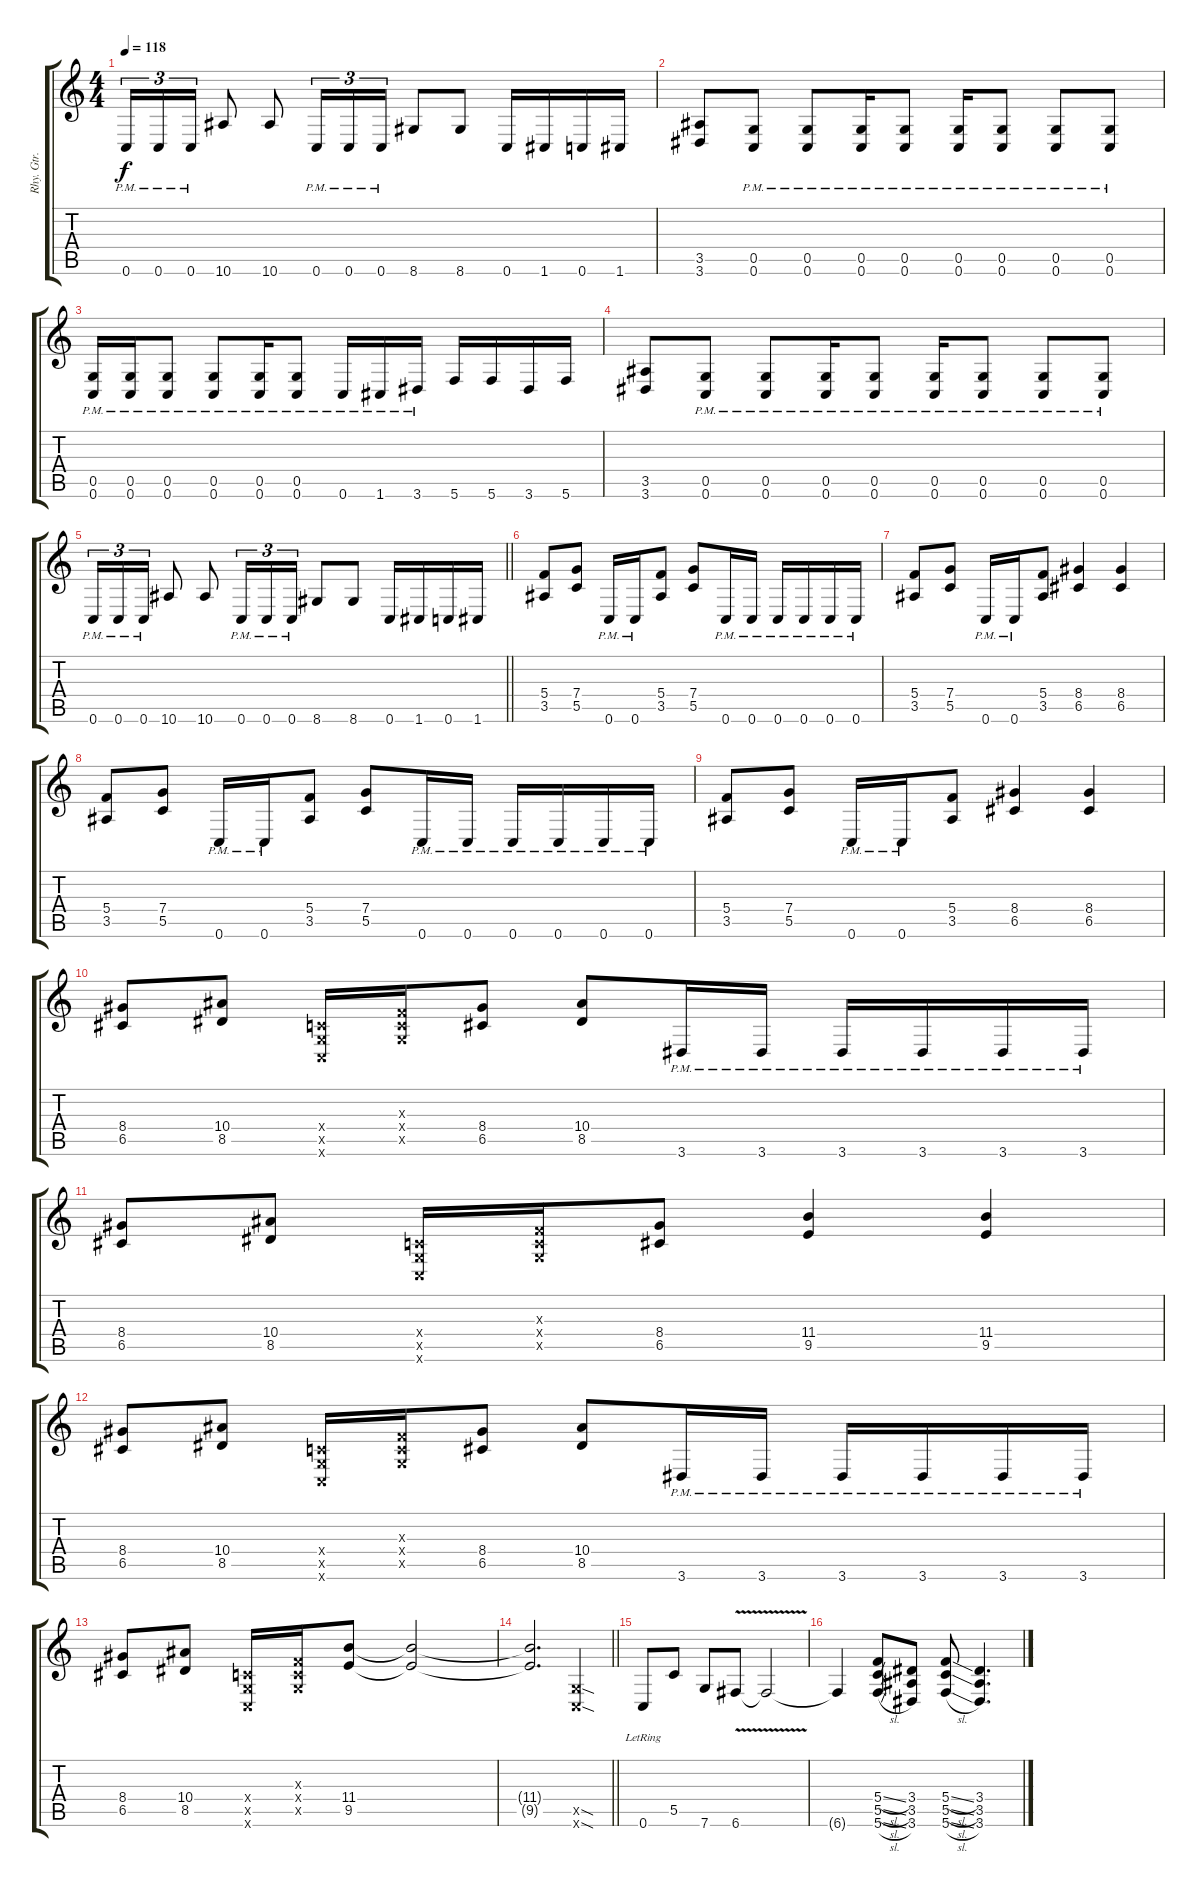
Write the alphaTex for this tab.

\track ("Rhy. Gtr. 2" "Rhy. Gtr. ") {instrument distortionguitar}
\staff {score tabs}
\tuning (D4 A3 F3 C3 G2 C2) {hide}
\ts (4 4)
\tempo 118
\clef g2
\ks c
0.6{pm}.16{tu (3 2) dy f} 0.6{pm}.16{tu (3 2)} 0.6{pm}.16{tu (3 2)} 10.6.8 10.6.8 0.6{pm}.16{tu (3 2)} 0.6{pm}.16{tu (3 2)} 0.6{pm}.16{tu (3 2)} 8.6.8 8.6.8 0.6.16 1.6.16 0.6.16 1.6.16 |
(3.5 3.6).8 (0.5{pm} 0.6{pm}).8 (0.5{pm} 0.6{pm}).8 (0.5{pm} 0.6{pm}).16 (0.5{pm} 0.6{pm}).8 (0.5{pm} 0.6{pm}).16 (0.5{pm} 0.6{pm}).8 (0.5{pm} 0.6{pm}).8 (0.5{pm} 0.6{pm}).8 |
(0.5{pm} 0.6{pm}).16 (0.5{pm} 0.6{pm}).16 (0.5{pm} 0.6{pm}).8 (0.5{pm} 0.6{pm}).8 (0.5{pm} 0.6{pm}).16 (0.5{pm} 0.6{pm}).8 0.6{pm}.16 1.6{pm}.16 3.6{pm}.16 5.6.16 5.6.16 3.6.16 5.6.16 |
(3.5 3.6).8 (0.5{pm} 0.6{pm}).8 (0.5{pm} 0.6{pm}).8 (0.5{pm} 0.6{pm}).16 (0.5{pm} 0.6{pm}).8 (0.5{pm} 0.6{pm}).16 (0.5{pm} 0.6{pm}).8 (0.5{pm} 0.6{pm}).8 (0.5{pm} 0.6{pm}).8 |
\barLineRight lightlight
0.6{pm}.16{tu (3 2)} 0.6{pm}.16{tu (3 2)} 0.6{pm}.16{tu (3 2)} 10.6.8 10.6.8 0.6{pm}.16{tu (3 2)} 0.6{pm}.16{tu (3 2)} 0.6{pm}.16{tu (3 2)} 8.6.8 8.6.8 0.6.16 1.6.16 0.6.16 1.6.16 |
\section ("" "")
(5.4 3.5).8 (7.4 5.5).8 0.6{pm}.16 0.6{pm}.16 (5.4 3.5).8 (7.4 5.5).8 0.6{pm}.16 0.6{pm}.16 0.6{pm}.16 0.6{pm}.16 0.6{pm}.16 0.6{pm}.16 |
(5.4 3.5).8 (7.4 5.5).8 0.6{pm}.16 0.6{pm}.16 (5.4 3.5).8 (8.4 6.5).4 (8.4 6.5).4 |
(5.4 3.5).8 (7.4 5.5).8 0.6{pm}.16 0.6{pm}.16 (5.4 3.5).8 (7.4 5.5).8 0.6{pm}.16 0.6{pm}.16 0.6{pm}.16 0.6{pm}.16 0.6{pm}.16 0.6{pm}.16 |
(5.4 3.5).8 (7.4 5.5).8 0.6{pm}.16 0.6{pm}.16 (5.4 3.5).8 (8.4 6.5).4 (8.4 6.5).4 |
(8.4 6.5).8 (10.4 8.5).8 (0.4{x} 0.5{x} 0.6{x}).16 (0.3{x} 0.4{x} 0.5{x}).16 (8.4 6.5).8 (10.4 8.5).8 3.6{pm}.16 3.6{pm}.16 3.6{pm}.16 3.6{pm}.16 3.6{pm}.16 3.6{pm}.16 |
(8.4 6.5).8 (10.4 8.5).8 (0.4{x} 0.5{x} 0.6{x}).16 (0.3{x} 0.4{x} 0.5{x}).16 (8.4 6.5).8 (11.4 9.5).4 (11.4 9.5).4 |
(8.4 6.5).8 (10.4 8.5).8 (0.4{x} 0.5{x} 0.6{x}).16 (0.3{x} 0.4{x} 0.5{x}).16 (8.4 6.5).8 (10.4 8.5).8 3.6{pm}.16 3.6{pm}.16 3.6{pm}.16 3.6{pm}.16 3.6{pm}.16 3.6{pm}.16 |
(8.4 6.5).8 (10.4 8.5).8 (0.4{x} 0.5{x} 0.6{x}).16 (0.3{x} 0.4{x} 0.5{x}).16 (11.4 9.5).8 (11.4{t} 9.5{t}).2 |
\barLineRight lightlight
(11.4{t} 9.5{t}).2{d} (0.5{sod x} 0.6{sod x}).4 |
\section ("" "")
0.6{lr}.8 5.5.8 7.6.8 6.6{v}.8 6.6{t}.2 |
6.6{t}.4 (5.4{sl} 5.5{sl} 5.6{sl}).8 (3.4 3.5 3.6).8 (5.4{sl} 5.5{sl} 5.6{sl}).8 (3.4 3.5 3.6).4{d}
